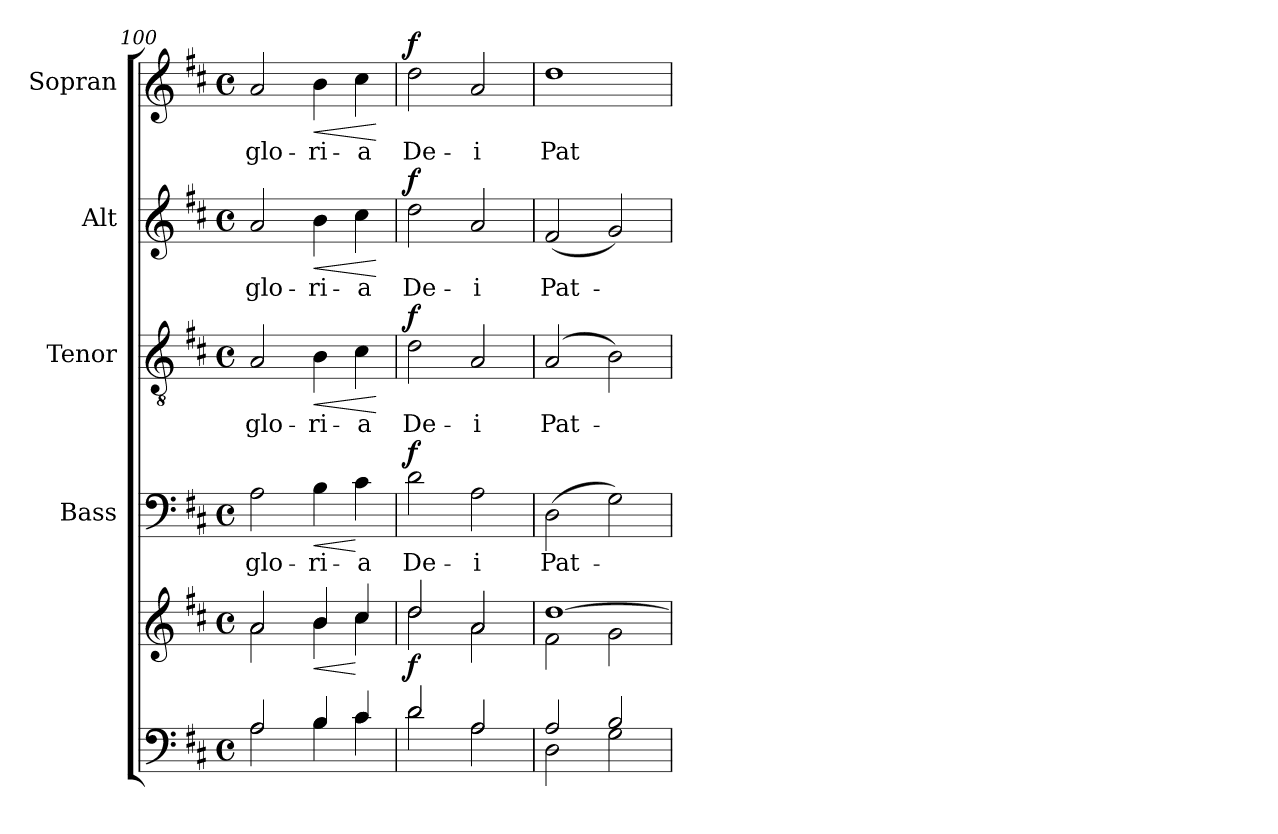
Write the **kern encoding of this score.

**kern	**kern	**dynam	**kern	**text	**dynam	**kern	**text	**dynam	**kern	**text	**dynam	**kern	**text	**dynam
*part5	*part5	*part5	*part4	*part4	*part4	*part3	*part3	*part3	*part2	*part2	*part2	*part1	*part1	*part1
*staff6	*staff5	*staff5/6	*staff4	*staff4	*staff4	*staff3	*staff3	*staff3	*staff2	*staff2	*staff2	*staff1	*staff1	*staff1
*	*	*	*I"Bass	*	*	*I"Tenor	*	*	*I"Alt	*	*	*I"Sopran	*	*
*	*	*	*I'B.	*	*	*I'T.	*	*	*I'A.	*	*	*I'S.	*	*
*clefF4	*clefG2	*	*clefF4	*	*	*clefGv2	*	*	*clefG2	*	*	*clefG2	*	*
*k[f#c#]	*k[f#c#]	*	*k[f#c#]	*	*	*k[f#c#]	*	*	*k[f#c#]	*	*	*k[f#c#]	*	*
*D:	*D:	*	*D:	*	*	*D:	*	*	*D:	*	*	*D:	*	*
*M4/4	*M4/4	*	*M4/4	*	*	*M4/4	*	*	*M4/4	*	*	*M4/4	*	*
*met(c)	*met(c)	*	*met(c)	*	*	*met(c)	*	*	*met(c)	*	*	*met(c)	*	*
=100	=100	=100	=100	=100	=100	=100	=100	=100	=100	=100	=100	=100	=100	=100
*^	*^	*	*	*	*	*	*	*	*	*	*	*	*	*
!	!	!	!	!	!	!LO:LY:b	!	!	!LO:LY:b	!	!	!LO:LY:b	!	!	!LO:LY:b	!
2A/	2A\	2a/	2a\	.	2A\	glo-	.	2A/	glo-	.	2a/	glo-	.	2a/	glo-	.
!	!	!	!	!LO:HP:b	!	!LO:LY:b	!LO:HP:b	!	!LO:LY:b	!LO:HP:b	!	!LO:LY:b	!LO:HP:b	!	!LO:LY:b	!LO:HP:b
4B/	4B\	4b/	4b\	<	4B\	-ri-	<	4B\	-ri-	<	4b\	-ri-	<	4b\	-ri-	<
!	!	!	!	!	!	!LO:LY:b	!	!	!LO:LY:b	!	!	!LO:LY:b	!	!	!LO:LY:b	!
4c#/	4c#\	4cc#/	4cc#\	[	4c#\	-a	[	4c#\	-a	.	4cc#\	-a	.	4cc#\	-a	.
*v	*v	*	*	*	*	*	*	*	*	*	*	*	*	*	*	*
*	*v	*v	*	*	*	*	*	*	*	*	*	*	*	*	*
.	.	.	.	.	.	.	.	[	.	.	[	.	.	[
=101	=101	=101	=101	=101	=101	=101	=101	=101	=101	=101	=101	=101	=101	=101
*^	*^	*	*	*	*	*	*	*	*	*	*	*	*	*
!	!	!	!	!LO:DY:b	!	!LO:LY:b	!LO:DY:a	!	!LO:LY:b	!LO:DY:a	!	!LO:LY:b	!LO:DY:a	!	!LO:LY:b	!LO:DY:a
2d/	2d\	2dd/	2dd\	f	2d\	De-	f	2d\	De-	f	2dd\	De-	f	2dd\	De-	f
!	!	!	!	!	!	!LO:LY:b	!	!	!LO:LY:b	!	!	!LO:LY:b	!	!	!LO:LY:b	!
2A/	2A\	2a/	2a\	.	2A\	-i	.	2A/	-i	.	2a/	-i	.	2a/	-i	.
=102	=102	=102	=102	=102	=102	=102	=102	=102	=102	=102	=102	=102	=102	=102	=102	=102
!	!	!	!	!	!	!LO:LY:b	!	!	!LO:LY:b	!	!	!LO:LY:b	!	!	!LO:LY:b	!
2A/	2D\	[>1dd	2f#\	.	(>2D\	Pat-	.	(2A/	Pat-	.	(<2f#/	Pat-	.	1dd	Pat-	.
2B/	2G\	.	2g\	.	2G\)	.	.	2B\)	.	.	2g/)	.	.	.	.	.
*v	*v	*	*	*	*	*	*	*	*	*	*	*	*	*	*	*
*	*v	*v	*	*	*	*	*	*	*	*	*	*	*	*	*
=	=	=	=	=	=	=	=	=	=	=	=	=	=	=
*-	*-	*-	*-	*-	*-	*-	*-	*-	*-	*-	*-	*-	*-	*-
